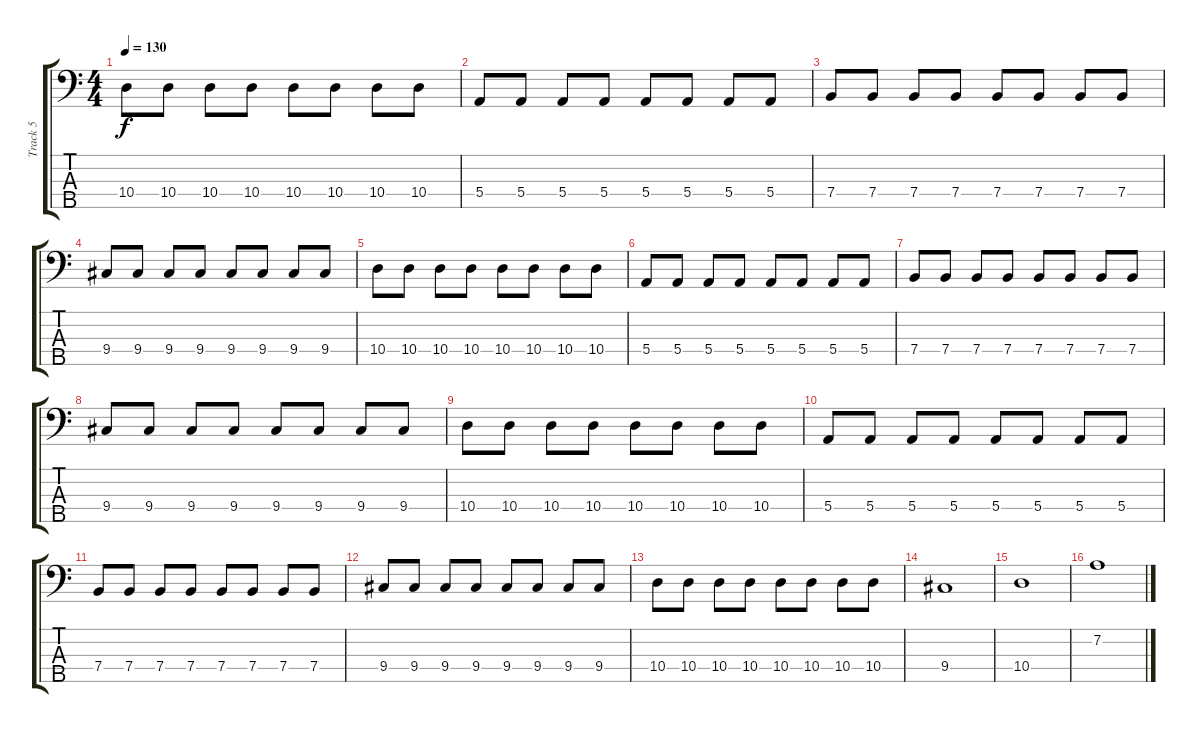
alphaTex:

\track ("Track 5" "Track 5") {instrument electricbassfinger}
\staff {score tabs}
\tuning (G2 D2 A1 E1 B0) {hide}
\ts (4 4)
\tempo 130
\clef f4
\ks c
10.4.8{dy f} 10.4.8 10.4.8 10.4.8 10.4.8 10.4.8 10.4.8 10.4.8 |
5.4.8 5.4.8 5.4.8 5.4.8 5.4.8 5.4.8 5.4.8 5.4.8 |
7.4.8 7.4.8 7.4.8 7.4.8 7.4.8 7.4.8 7.4.8 7.4.8 |
9.4.8 9.4.8 9.4.8 9.4.8 9.4.8 9.4.8 9.4.8 9.4.8 |
10.4.8 10.4.8 10.4.8 10.4.8 10.4.8 10.4.8 10.4.8 10.4.8 |
5.4.8 5.4.8 5.4.8 5.4.8 5.4.8 5.4.8 5.4.8 5.4.8 |
7.4.8 7.4.8 7.4.8 7.4.8 7.4.8 7.4.8 7.4.8 7.4.8 |
9.4.8 9.4.8 9.4.8 9.4.8 9.4.8 9.4.8 9.4.8 9.4.8 |
10.4.8 10.4.8 10.4.8 10.4.8 10.4.8 10.4.8 10.4.8 10.4.8 |
5.4.8 5.4.8 5.4.8 5.4.8 5.4.8 5.4.8 5.4.8 5.4.8 |
7.4.8 7.4.8 7.4.8 7.4.8 7.4.8 7.4.8 7.4.8 7.4.8 |
9.4.8 9.4.8 9.4.8 9.4.8 9.4.8 9.4.8 9.4.8 9.4.8 |
10.4.8 10.4.8 10.4.8 10.4.8 10.4.8 10.4.8 10.4.8 10.4.8 |
9.4.1 |
10.4.1 |
7.2.1
